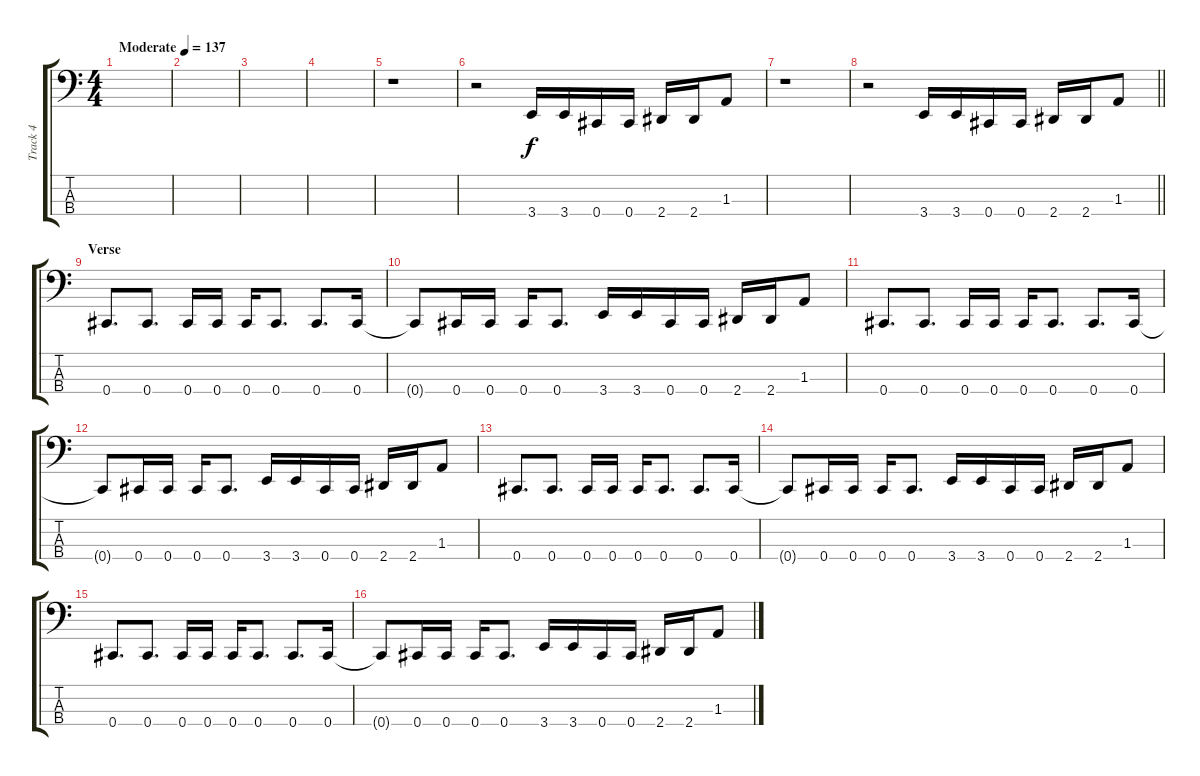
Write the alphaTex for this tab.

\track ("Track 4" "Track 4") {instrument electricbassfinger}
\staff {score tabs}
\tuning (Gb2 Db2 Ab1 Db1) {hide}
\ts (4 4)
\tempo (137 "Moderate")
\clef f4
\ks c
|
|
|
|
r.1 |
r.2 3.4.16 3.4.16 0.4.16 0.4.16 2.4.16 2.4.16 1.3.8 |
r.1 |
\barLineRight lightlight
r.2 3.4.16 3.4.16 0.4.16 0.4.16 2.4.16 2.4.16 1.3.8 |
\section ("" "Verse")
0.4.8{d} 0.4.8{d} 0.4.16 0.4.16 0.4.16 0.4.8{d} 0.4.8{d} 0.4.16 |
0.4{t}.8 0.4.16 0.4.16 0.4.16 0.4.8{d} 3.4.16 3.4.16 0.4.16 0.4.16 2.4.16 2.4.16 1.3.8 |
0.4.8{d} 0.4.8{d} 0.4.16 0.4.16 0.4.16 0.4.8{d} 0.4.8{d} 0.4.16 |
0.4{t}.8 0.4.16 0.4.16 0.4.16 0.4.8{d} 3.4.16 3.4.16 0.4.16 0.4.16 2.4.16 2.4.16 1.3.8 |
0.4.8{d} 0.4.8{d} 0.4.16 0.4.16 0.4.16 0.4.8{d} 0.4.8{d} 0.4.16 |
0.4{t}.8 0.4.16 0.4.16 0.4.16 0.4.8{d} 3.4.16 3.4.16 0.4.16 0.4.16 2.4.16 2.4.16 1.3.8 |
0.4.8{d} 0.4.8{d} 0.4.16 0.4.16 0.4.16 0.4.8{d} 0.4.8{d} 0.4.16 |
0.4{t}.8 0.4.16 0.4.16 0.4.16 0.4.8{d} 3.4.16 3.4.16 0.4.16 0.4.16 2.4.16 2.4.16 1.3.8
